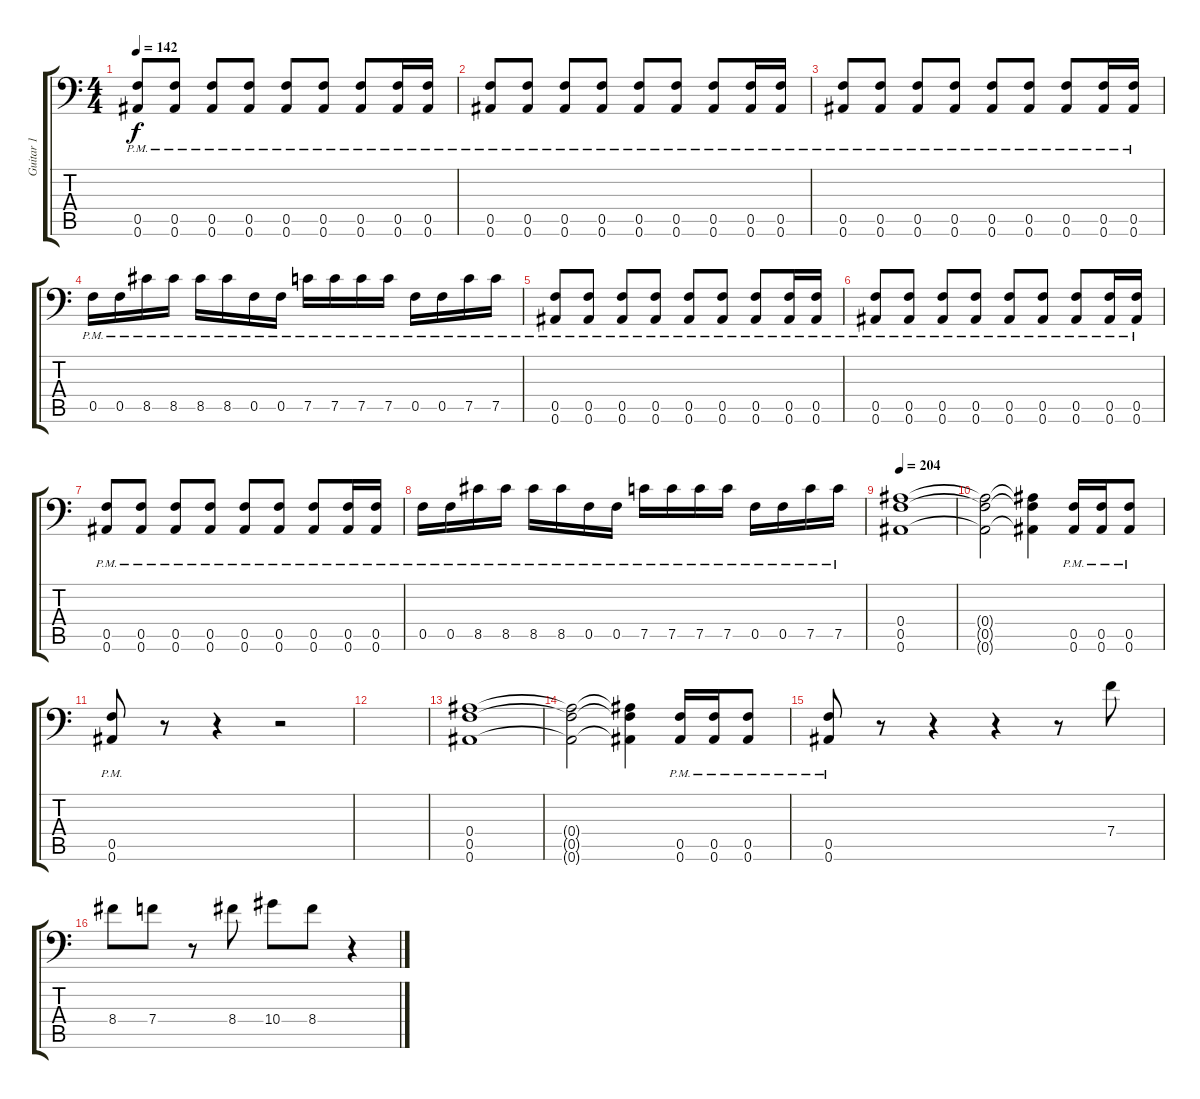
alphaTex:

\track ("Guitar 1" "Guitar 1") {instrument distortionguitar}
\staff {score tabs}
\tuning (C4 G3 Eb3 Bb2 F2 Bb1) {hide}
\ts (4 4)
\tempo 142
\clef f4
\ks c
(0.5{pm} 0.6{pm}).8{dy f} (0.5{pm} 0.6{pm}).8 (0.5{pm} 0.6{pm}).8 (0.5{pm} 0.6{pm}).8 (0.5{pm} 0.6{pm}).8 (0.5{pm} 0.6{pm}).8 (0.5{pm} 0.6{pm}).8 (0.5{pm} 0.6{pm}).16 (0.5{pm} 0.6{pm}).16 |
(0.5{pm} 0.6{pm}).8 (0.5{pm} 0.6{pm}).8 (0.5{pm} 0.6{pm}).8 (0.5{pm} 0.6{pm}).8 (0.5{pm} 0.6{pm}).8 (0.5{pm} 0.6{pm}).8 (0.5{pm} 0.6{pm}).8 (0.5{pm} 0.6{pm}).16 (0.5{pm} 0.6{pm}).16 |
(0.5{pm} 0.6{pm}).8 (0.5{pm} 0.6{pm}).8 (0.5{pm} 0.6{pm}).8 (0.5{pm} 0.6{pm}).8 (0.5{pm} 0.6{pm}).8 (0.5{pm} 0.6{pm}).8 (0.5{pm} 0.6{pm}).8 (0.5{pm} 0.6{pm}).16 (0.5{pm} 0.6{pm}).16 |
0.5{pm}.16 0.5{pm}.16 8.5{pm}.16 8.5{pm}.16 8.5{pm}.16 8.5{pm}.16 0.5{pm}.16 0.5{pm}.16 7.5{pm}.16 7.5{pm}.16 7.5{pm}.16 7.5{pm}.16 0.5{pm}.16 0.5{pm}.16 7.5{pm}.16 7.5{pm}.16 |
(0.5{pm} 0.6{pm}).8 (0.5{pm} 0.6{pm}).8 (0.5{pm} 0.6{pm}).8 (0.5{pm} 0.6{pm}).8 (0.5{pm} 0.6{pm}).8 (0.5{pm} 0.6{pm}).8 (0.5{pm} 0.6{pm}).8 (0.5{pm} 0.6{pm}).16 (0.5{pm} 0.6{pm}).16 |
(0.5{pm} 0.6{pm}).8 (0.5{pm} 0.6{pm}).8 (0.5{pm} 0.6{pm}).8 (0.5{pm} 0.6{pm}).8 (0.5{pm} 0.6{pm}).8 (0.5{pm} 0.6{pm}).8 (0.5{pm} 0.6{pm}).8 (0.5{pm} 0.6{pm}).16 (0.5{pm} 0.6{pm}).16 |
(0.5{pm} 0.6{pm}).8 (0.5{pm} 0.6{pm}).8 (0.5{pm} 0.6{pm}).8 (0.5{pm} 0.6{pm}).8 (0.5{pm} 0.6{pm}).8 (0.5{pm} 0.6{pm}).8 (0.5{pm} 0.6{pm}).8 (0.5{pm} 0.6{pm}).16 (0.5{pm} 0.6{pm}).16 |
0.5{pm}.16 0.5{pm}.16 8.5{pm}.16 8.5{pm}.16 8.5{pm}.16 8.5{pm}.16 0.5{pm}.16 0.5{pm}.16 7.5{pm}.16 7.5{pm}.16 7.5{pm}.16 7.5{pm}.16 0.5{pm}.16 0.5{pm}.16 7.5{pm}.16 7.5{pm}.16 |
\tempo 204
(0.4 0.5 0.6).1 |
(0.4{t} 0.5{t} 0.6{t}).2 (0.4{t} 0.5{t} 0.6{t}).4 (0.5{pm} 0.6{pm}).16 (0.5{pm} 0.6{pm}).16 (0.5{pm} 0.6{pm}).8 |
(0.5{pm} 0.6{pm}).8 r.8 r.4 r.2 |
|
(0.4 0.5 0.6).1 |
(0.4{t} 0.5{t} 0.6{t}).2 (0.4{t} 0.5{t} 0.6{t}).4 (0.5{pm} 0.6{pm}).16 (0.5{pm} 0.6{pm}).16 (0.5{pm} 0.6{pm}).8 |
(0.5{pm} 0.6{pm}).8 r.8 r.4 r.4 r.8 7.4.8 |
8.4.8 7.4.8 r.8 8.4.8 10.4.8 8.4.8 r.4
